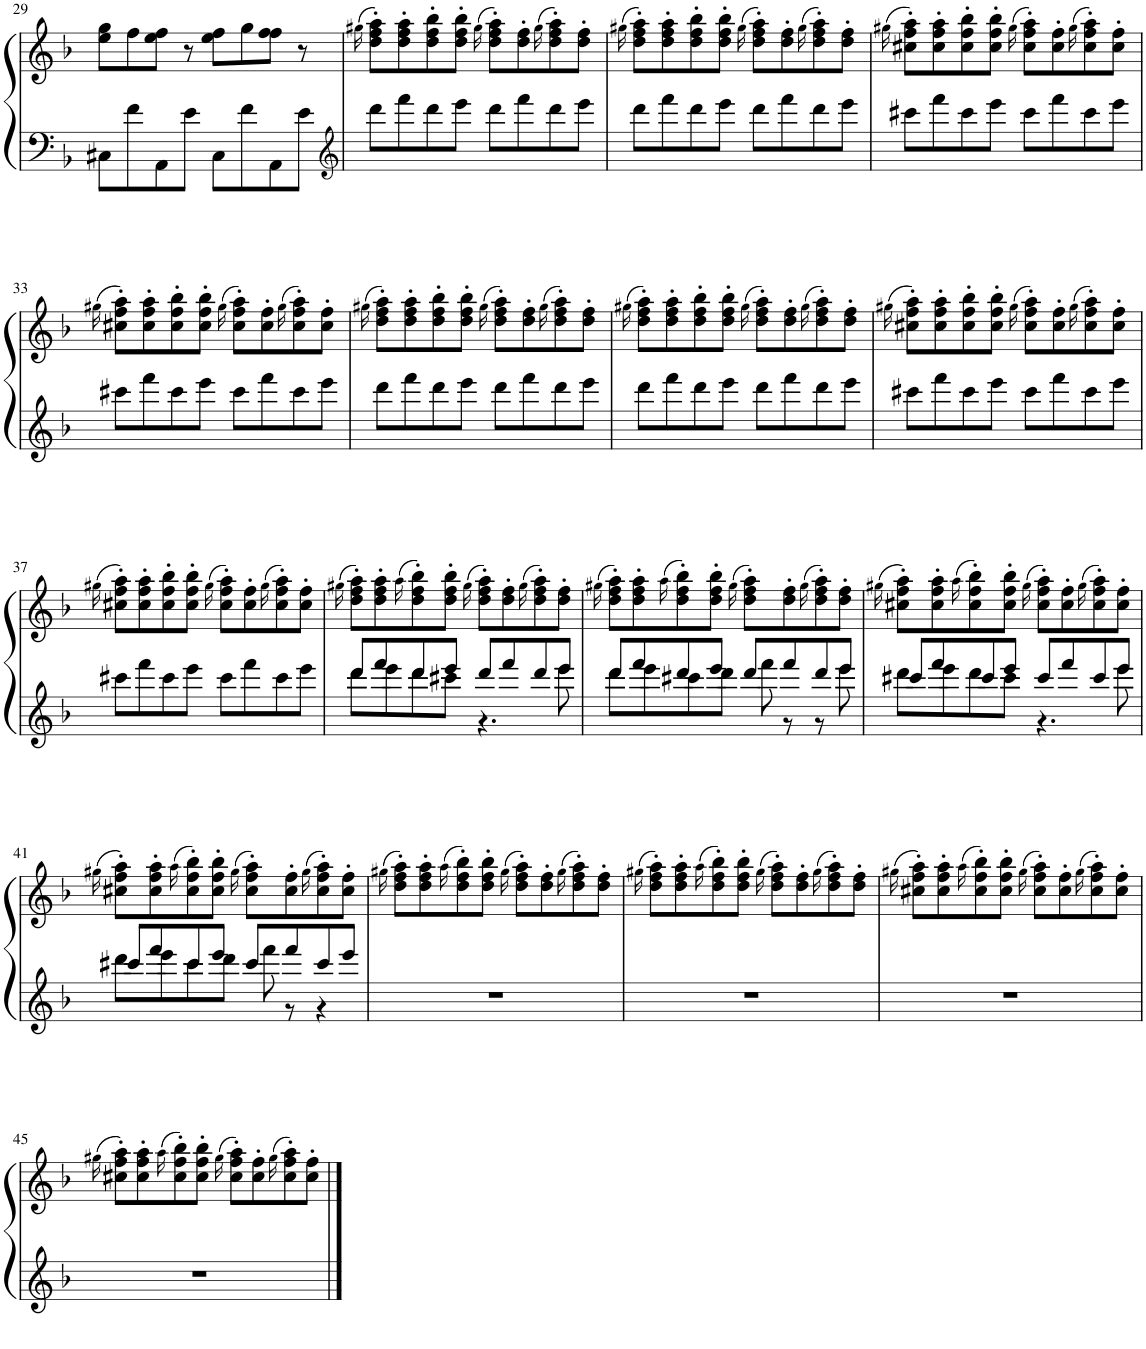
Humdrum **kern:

**kern	**kern
*part1	*part1
*staff2	*staff1
*I"Piano	*
*I'Pno.	*
!!LO:PB:g=z
*clefF4	*clefG2
*k[b-]	*k[b-]
*M4/4	*M4/4
=29	=29
8C#X\L	8ee\ 8gg\L
8f\	8ff\
8AA\	8ee\ 8ff\J
8e\J	8r
8C#\L	8ee\ 8ff\L
8f\	8gg\
8AA\	8ff\ 8ff\J
8e\J	8r
=30	=30
*clefG2	*
.	(16qgg#X\
8ddd\L	8dd\' 8ff\' 8aa\'L)
8fff\	8dd\' 8ff\' 8aa\'
8ddd\	8dd\' 8ff\' 8bb-\'
8eee\J	8dd\' 8ff\' 8bb-\'J
.	(16qgg#\
8ddd\L	8dd\' 8ff\' 8aa\'L)
8fff\	8dd\' 8ff\'
.	(16qgg#\
8ddd\	8dd\' 8ff\' 8aa\')
8eee\J	8dd\' 8ff\'J
=31	=31
.	(16qgg#X\
8ddd\L	8dd\' 8ff\' 8aa\'L)
8fff\	8dd\' 8ff\' 8aa\'
8ddd\	8dd\' 8ff\' 8bb-\'
8eee\J	8dd\' 8ff\' 8bb-\'J
.	(16qgg#\
8ddd\L	8dd\' 8ff\' 8aa\'L)
8fff\	8dd\' 8ff\'
.	(16qgg#\
8ddd\	8dd\' 8ff\' 8aa\')
8eee\J	8dd\' 8ff\'J
=32	=32
.	(16qgg#X\
8ccc#X\L	8cc#X\' 8ff\' 8aa\'L)
8fff\	8cc#\' 8ff\' 8aa\'
8ccc#\	8cc#\' 8ff\' 8bb-\'
8eee\J	8cc#\' 8ff\' 8bb-\'J
.	(16qgg#\
8ccc#\L	8cc#\' 8ff\' 8aa\'L)
8fff\	8cc#\' 8ff\'
.	(16qgg#\
8ccc#\	8cc#\' 8ff\' 8aa\')
8eee\J	8cc#\' 8ff\'J
!!LO:LB:g=z
=33	=33
.	(16qgg#X\
8ccc#X\L	8cc#X\' 8ff\' 8aa\'L)
8fff\	8cc#\' 8ff\' 8aa\'
8ccc#\	8cc#\' 8ff\' 8bb-\'
8eee\J	8cc#\' 8ff\' 8bb-\'J
.	(16qgg#\
8ccc#\L	8cc#\' 8ff\' 8aa\'L)
8fff\	8cc#\' 8ff\'
.	(16qgg#\
8ccc#\	8cc#\' 8ff\' 8aa\')
8eee\J	8cc#\' 8ff\'J
=34	=34
.	(16qgg#X\
8ddd\L	8dd\' 8ff\' 8aa\'L)
8fff\	8dd\' 8ff\' 8aa\'
8ddd\	8dd\' 8ff\' 8bb-\'
8eee\J	8dd\' 8ff\' 8bb-\'J
.	(16qgg#\
8ddd\L	8dd\' 8ff\' 8aa\'L)
8fff\	8dd\' 8ff\'
.	(16qgg#\
8ddd\	8dd\' 8ff\' 8aa\')
8eee\J	8dd\' 8ff\'J
=35	=35
.	(16qgg#X\
8ddd\L	8dd\' 8ff\' 8aa\'L)
8fff\	8dd\' 8ff\' 8aa\'
8ddd\	8dd\' 8ff\' 8bb-\'
8eee\J	8dd\' 8ff\' 8bb-\'J
.	(16qgg#\
8ddd\L	8dd\' 8ff\' 8aa\'L)
8fff\	8dd\' 8ff\'
.	(16qgg#\
8ddd\	8dd\' 8ff\' 8aa\')
8eee\J	8dd\' 8ff\'J
=36	=36
.	(16qgg#X\
8ccc#X\L	8cc#X\' 8ff\' 8aa\'L)
8fff\	8cc#\' 8ff\' 8aa\'
8ccc#\	8cc#\' 8ff\' 8bb-\'
8eee\J	8cc#\' 8ff\' 8bb-\'J
.	(16qgg#\
8ccc#\L	8cc#\' 8ff\' 8aa\'L)
8fff\	8cc#\' 8ff\'
.	(16qgg#\
8ccc#\	8cc#\' 8ff\' 8aa\')
8eee\J	8cc#\' 8ff\'J
!!LO:LB:g=z
=37	=37
.	(16qgg#X\
8ccc#X\L	8cc#X\' 8ff\' 8aa\'L)
8fff\	8cc#\' 8ff\' 8aa\'
8ccc#\	8cc#\' 8ff\' 8bb-\'
8eee\J	8cc#\' 8ff\' 8bb-\'J
.	(16qgg#\
8ccc#\L	8cc#\' 8ff\' 8aa\'L)
8fff\	8cc#\' 8ff\'
.	(16qgg#\
8ccc#\	8cc#\' 8ff\' 8aa\')
8eee\J	8cc#\' 8ff\'J
=38	=38
.	(16qgg#X\
*^	*
8ddd/L	8ddd\L	8dd\' 8ff\' 8aa\'L)
8fff/	8eee\	8dd\' 8ff\' 8aa\'
.	.	(>16qaa\
8ddd/	8ddd\	8dd\' 8ff\' 8bb-\')
8eee/J	8ccc#X\J	8dd\' 8ff\' 8bb-\'J
.	.	(16qgg#\
8ddd/L	4.r	8dd\' 8ff\' 8aa\'L)
8fff/	.	8dd\' 8ff\'
.	.	(16qgg#\
8ddd/	.	8dd\' 8ff\' 8aa\')
8eee/J	8eee\	8dd\' 8ff\'J
=39	=39	=39
.	.	(16qgg#X\
8ddd/L	8ddd\L	8dd\' 8ff\' 8aa\'L)
8fff/	8eee\	8dd\' 8ff\' 8aa\'
.	.	(>16qaa\
8ddd/	8ccc#X\	8dd\' 8ff\' 8bb-\')
8eee/J	8ddd\J	8dd\' 8ff\' 8bb-\'J
.	.	(16qgg#\
8ddd/L	8fff\	8dd\' 8ff\' 8aa\'L)
8fff/	8r	8dd\' 8ff\'
.	.	(16qgg#\
8ddd/	8r	8dd\' 8ff\' 8aa\')
8eee/J	8eee\	8dd\' 8ff\'J
=40	=40	=40
.	.	(16qgg#X\
8ccc#X/L	8ddd\L	8cc#X\' 8ff\' 8aa\'L)
8fff/	8eee\	8cc#\' 8ff\' 8aa\'
.	.	(>16qaa\
8ccc#/	8ddd\	8cc#\' 8ff\' 8bb-\')
8eee/J	8ccc#\J	8cc#\' 8ff\' 8bb-\'J
.	.	(16qgg#\
8ccc#/L	4.r	8cc#\' 8ff\' 8aa\'L)
8fff/	.	8cc#\' 8ff\'
.	.	(16qgg#\
8ccc#/	.	8cc#\' 8ff\' 8aa\')
8eee/J	8eee\	8cc#\' 8ff\'J
!!LO:LB:g=z
=41	=41	=41
.	.	(16qgg#X\
8ccc#X/L	8ddd\L	8cc#X\' 8ff\' 8aa\'L)
8fff/	8eee\	8cc#\' 8ff\' 8aa\'
.	.	(>16qaa\
8ccc#/	8ccc#\	8cc#\' 8ff\' 8bb-\')
8eee/J	8ddd\J	8cc#\' 8ff\' 8bb-\'J
.	.	(16qgg#\
8ccc#/L	8fff\	8cc#\' 8ff\' 8aa\'L)
8fff/	8r	8cc#\' 8ff\'
.	.	(16qgg#\
8ccc#/	4r	8cc#\' 8ff\' 8aa\')
8eee/J	.	8cc#\' 8ff\'J
*v	*v	*
=42	=42
.	(16qgg#X\
1r	8dd\' 8ff\' 8aa\'L)
.	8dd\' 8ff\' 8aa\'
.	(>16qaa\
.	8dd\' 8ff\' 8bb-\')
.	8dd\' 8ff\' 8bb-\'J
.	(16qgg#\
.	8dd\' 8ff\' 8aa\'L)
.	8dd\' 8ff\'
.	(16qgg#\
.	8dd\' 8ff\' 8aa\')
.	8dd\' 8ff\'J
=43	=43
.	(16qgg#X\
1r	8dd\' 8ff\' 8aa\'L)
.	8dd\' 8ff\' 8aa\'
.	(>16qaa\
.	8dd\' 8ff\' 8bb-\')
.	8dd\' 8ff\' 8bb-\'J
.	(16qgg#\
.	8dd\' 8ff\' 8aa\'L)
.	8dd\' 8ff\'
.	(16qgg#\
.	8dd\' 8ff\' 8aa\')
.	8dd\' 8ff\'J
=44	=44
.	(16qgg#X\
1r	8cc#X\' 8ff\' 8aa\'L)
.	8cc#\' 8ff\' 8aa\'
.	(>16qaa\
.	8cc#\' 8ff\' 8bb-\')
.	8cc#\' 8ff\' 8bb-\'J
.	(16qgg#\
.	8cc#\' 8ff\' 8aa\'L)
.	8cc#\' 8ff\'
.	(16qgg#\
.	8cc#\' 8ff\' 8aa\')
.	8cc#\' 8ff\'J
!!LO:LB:g=z
=45	=45
.	(16qgg#X\
1r	8cc#X\' 8ff\' 8aa\'L)
.	8cc#\' 8ff\' 8aa\'
.	(>16qaa\
.	8cc#\' 8ff\' 8bb-\')
.	8cc#\' 8ff\' 8bb-\'J
.	(16qgg#\
.	8cc#\' 8ff\' 8aa\'L)
.	8cc#\' 8ff\'
.	(16qgg#\
.	8cc#\' 8ff\' 8aa\')
.	8cc#\' 8ff\'J
==	==
*-	*-
